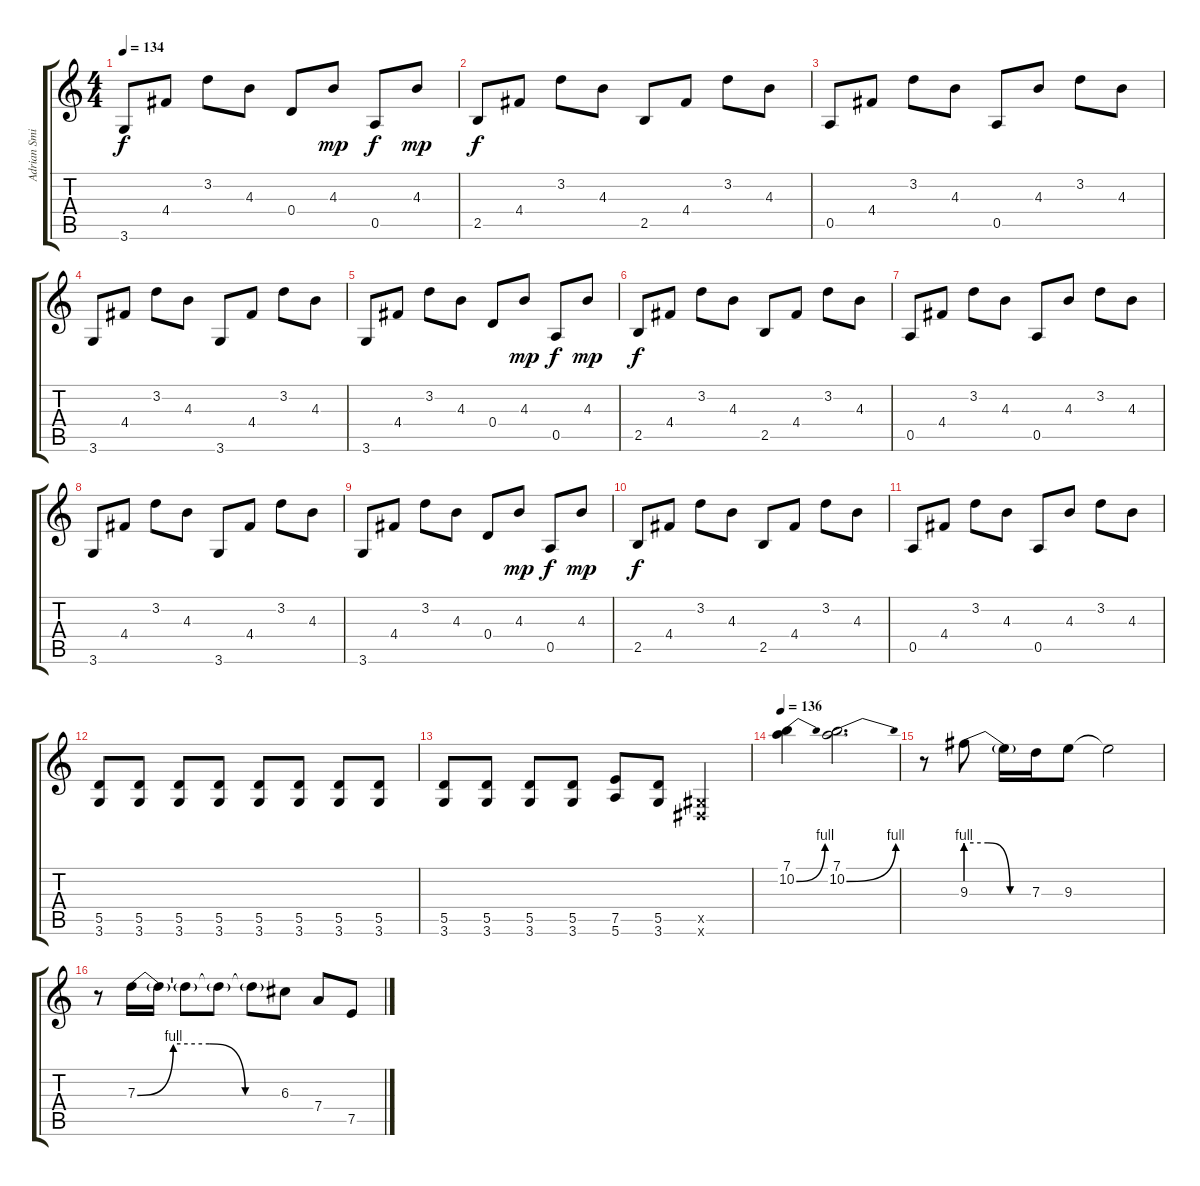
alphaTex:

\track ("Adrian Smith" "Adrian Smi") {instrument distortionguitar}
\staff {score tabs}
\tuning (E4 B3 G3 D3 A2 E2) {hide}
\ts (4 4)
\tempo 134
\clef g2
\ks c
3.6.8{dy f} 4.4.8 3.2.8 4.3.8 0.4.8 4.3.8{dy mp} 0.5.8{dy f} 4.3.8{dy mp} |
2.5.8{dy f} 4.4.8 3.2.8 4.3.8 2.5.8 4.4.8 3.2.8 4.3.8 |
0.5.8 4.4.8 3.2.8 4.3.8 0.5.8 4.3.8 3.2.8 4.3.8 |
3.6.8 4.4.8 3.2.8 4.3.8 3.6.8 4.4.8 3.2.8 4.3.8 |
3.6.8 4.4.8 3.2.8 4.3.8 0.4.8 4.3.8{dy mp} 0.5.8{dy f} 4.3.8{dy mp} |
2.5.8{dy f} 4.4.8 3.2.8 4.3.8 2.5.8 4.4.8 3.2.8 4.3.8 |
0.5.8 4.4.8 3.2.8 4.3.8 0.5.8 4.3.8 3.2.8 4.3.8 |
3.6.8 4.4.8 3.2.8 4.3.8 3.6.8 4.4.8 3.2.8 4.3.8 |
3.6.8 4.4.8 3.2.8 4.3.8 0.4.8 4.3.8{dy mp} 0.5.8{dy f} 4.3.8{dy mp} |
2.5.8{dy f} 4.4.8 3.2.8 4.3.8 2.5.8 4.4.8 3.2.8 4.3.8 |
0.5.8 4.4.8 3.2.8 4.3.8 0.5.8 4.3.8 3.2.8 4.3.8 |
(5.5 3.6).8{instrument distortionguitar} (5.5 3.6).8 (5.5 3.6).8 (5.5 3.6).8 (5.5 3.6).8 (5.5 3.6).8 (5.5 3.6).8 (5.5 3.6).8 |
(5.5 3.6).8 (5.5 3.6).8 (5.5 3.6).8 (5.5 3.6).8 (7.5 5.6).8 (5.5 3.6).8 (-1.5{x} -1.6{x}).4 |
\tempo 136
(7.1 10.2{be (bend 0 0 60 4)}).4{volume 16} (7.1 10.2{be (bend 0 0 60 4)}).2{d} |
r.8 9.3{be (custom 0 4 20 4 40 0 60 0)}.8 9.3{t}.16 7.3.16 9.3.8 9.3{t}.2 |
r.8 7.3{be (custom 0 0 15 4 30 4 45 0 60 0)}.16 7.3{t}.16 7.3{t}.8 7.3{t}.8 7.3{t}.8 6.3.8 7.4.8 7.5.8
